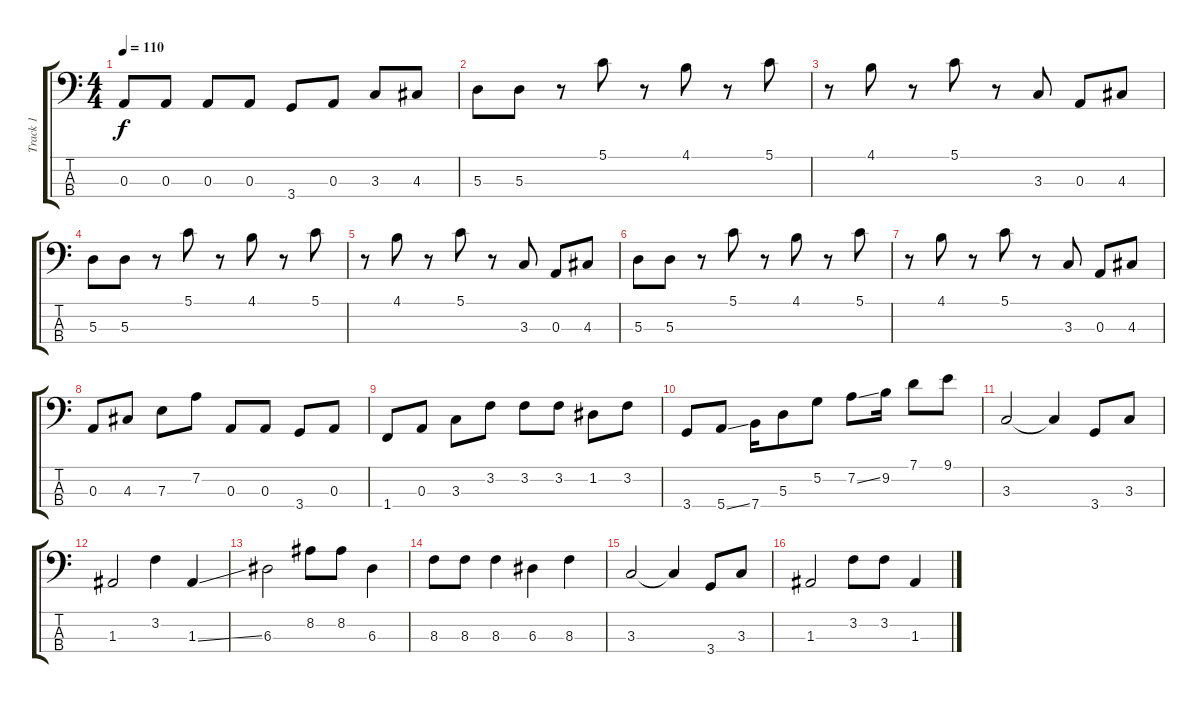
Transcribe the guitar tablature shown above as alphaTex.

\track ("Track 1" "Track 1") {instrument synthbass2}
\staff {score tabs}
\tuning (G2 D2 A1 E1) {hide}
\ts (4 4)
\tempo 110
\clef f4
\ks c
0.3.8{dy f} 0.3.8 0.3.8 0.3.8 3.4.8 0.3.8 3.3.8 4.3.8 |
5.3.8 5.3.8 r.8 5.1.8 r.8 4.1.8 r.8 5.1.8 |
r.8 4.1.8 r.8 5.1.8 r.8 3.3.8 0.3.8 4.3.8 |
5.3.8 5.3.8 r.8 5.1.8 r.8 4.1.8 r.8 5.1.8 |
r.8 4.1.8 r.8 5.1.8 r.8 3.3.8 0.3.8 4.3.8 |
5.3.8 5.3.8 r.8 5.1.8 r.8 4.1.8 r.8 5.1.8 |
r.8 4.1.8 r.8 5.1.8 r.8 3.3.8 0.3.8 4.3.8 |
0.3.8 4.3.8 7.3.8 7.2.8 0.3.8 0.3.8 3.4.8 0.3.8 |
1.4.8 0.3.8 3.3.8 3.2.8 3.2.8 3.2.8 1.2.8 3.2.8 |
3.4.8 5.4{ss}.8 7.4.16 5.3.8 5.2.8 7.2{ss}.8 9.2.16 7.1.8 9.1.8 |
3.3.2 3.3{t}.4 3.4.8 3.3.8 |
1.3.2 3.2.4 1.3{ss}.4 |
6.3.2 8.2.8 8.2.8 6.3.4 |
8.3.8 8.3.8 8.3.4 6.3.4 8.3.4 |
3.3.2 3.3{t}.4 3.4.8 3.3.8 |
1.3.2 3.2.8 3.2.8 1.3{ss}.4
